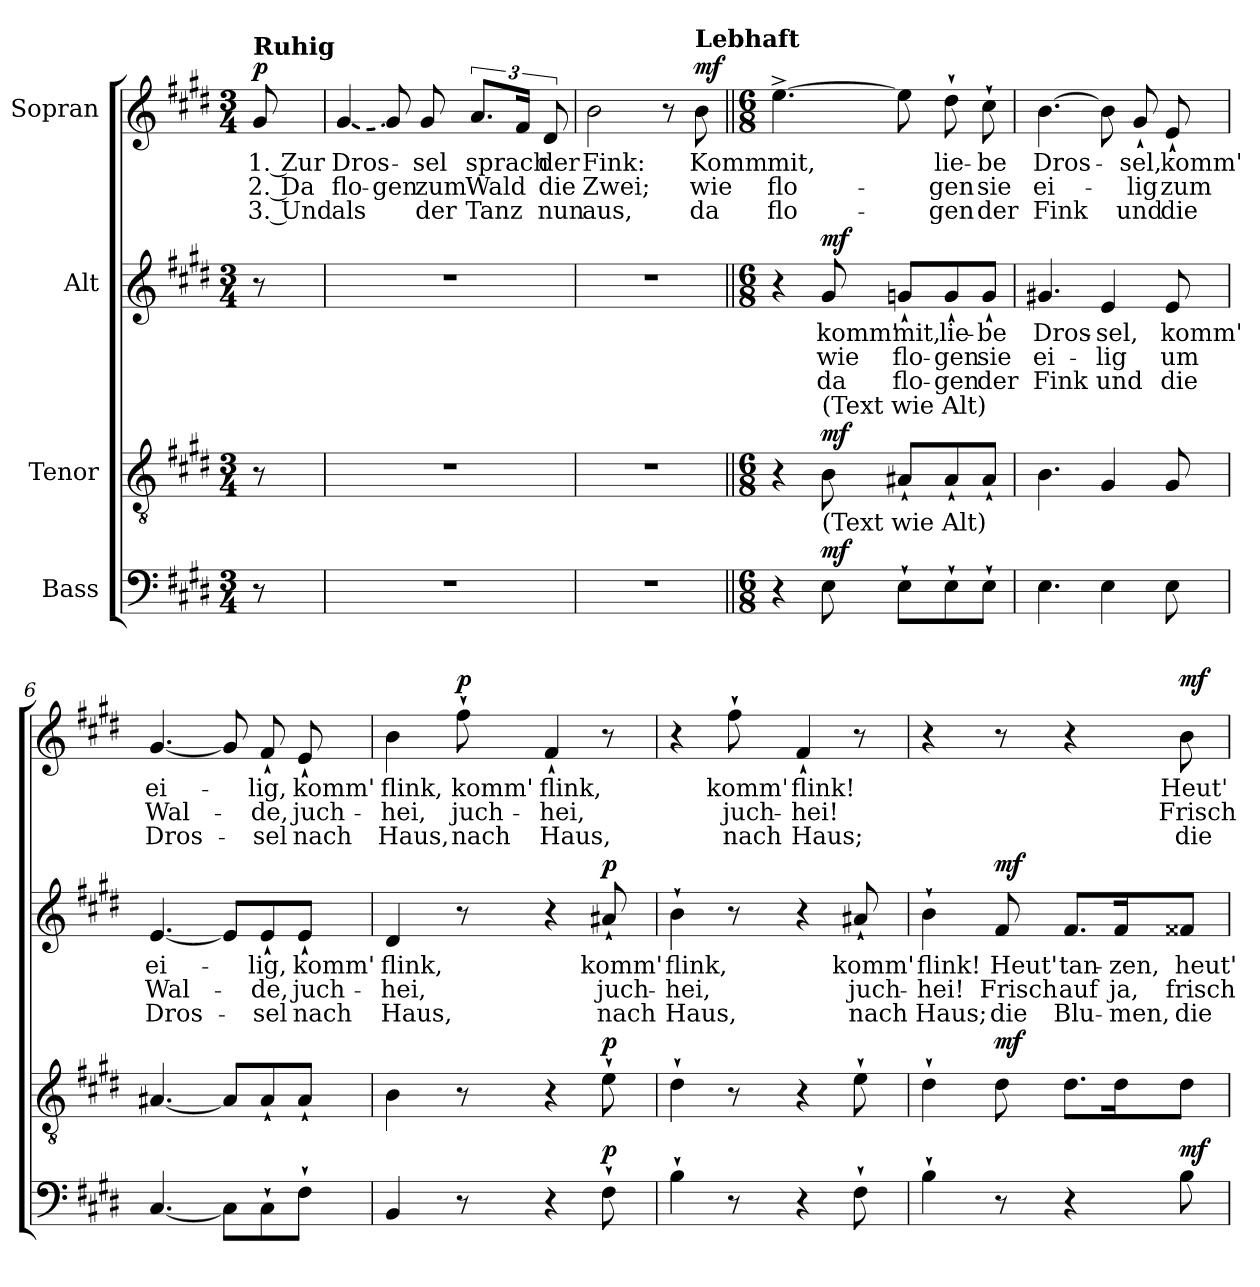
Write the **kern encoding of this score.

**kern	**dynam	**kern	**dynam	**kern	**text	**text	**text	**dynam	**kern	**text	**text	**text	**dynam
*part4	*part4	*part3	*part3	*part2	*part2	*part2	*part2	*part2	*part1	*part1	*part1	*part1	*part1
*staff4	*staff4	*staff3	*staff3	*staff2	*staff2	*staff2	*staff2	*staff2	*staff1	*staff1	*staff1	*staff1	*staff1
*I"Bass	*	*I"Tenor	*	*I"Alt	*	*	*	*	*I"Sopran	*	*	*	*
*clefF4	*	*clefGv2	*	*clefG2	*	*	*	*	*clefG2	*	*	*	*
*k[f#c#g#d#]	*	*k[f#c#g#d#]	*	*k[f#c#g#d#]	*	*	*	*	*k[f#c#g#d#]	*	*	*	*
*M3/4	*	*M3/4	*	*M3/4	*	*	*	*	*M3/4	*	*	*	*
=1	=1	=1	=1	=1	=1	=1	=1	=1	=1	=1	=1	=1	=1
!	!	!	!	!	!	!	!	!	!LO:TX:a:B:t=Ruhig	!	!	!	!
!	!	!	!	!	!	!	!	!	!	!LO:LY:b	!LO:LY:b	!LO:LY:b	!LO:DY:a
8r	.	8r	.	8r	.	.	.	.	8g#/	1. Zur	2. Da	3. Und	p
=2	=2	=2	=2	=2	=2	=2	=2	=2	=2	=2	=2	=2	=2
!	!	!	!	!	!	!	!	!	!LO:T:dash	!LO:LY:b	!LO:LY:b	!LO:LY:b	!
2.r	.	2.r	.	2.r	.	.	.	.	[4g#/	Dros-	flo-	als	.
!	!	!	!	!	!	!	!	!	!	!	!LO:LY:b	!	!
.	.	.	.	.	.	.	.	.	8g#/]	.	-gen	.	.
!	!	!	!	!	!	!	!	!	!	!LO:LY:b	!LO:LY:b	!LO:LY:b	!
.	.	.	.	.	.	.	.	.	8g#/	-sel	zum	der	.
!	!	!	!	!	!	!	!	!	!	!LO:LY:b	!LO:LY:b	!LO:LY:b	!
.	.	.	.	.	.	.	.	.	12.a/L	sprach	Wald	Tanz	.
.	.	.	.	.	.	.	.	.	24f#/Jk	.	.	.	.
!	!	!	!	!	!	!	!	!	!	!LO:LY:b	!LO:LY:b	!LO:LY:b	!
.	.	.	.	.	.	.	.	.	12d#/	der	die	nun	.
=3	=3	=3	=3	=3	=3	=3	=3	=3	=3	=3	=3	=3	=3
!	!	!	!	!	!	!	!	!	!	!LO:LY:b	!LO:LY:b	!LO:LY:b	!
2.r	.	2.r	.	2.r	.	.	.	.	2b\	Fink:	Zwei;	aus,	.
.	.	.	.	.	.	.	.	.	8r	.	.	.	.
!	!	!	!	!	!	!	!	!	!LO:TX:a:B:t=Lebhaft	!	!	!	!
!	!	!	!	!	!	!	!	!	!	!LO:LY:b	!LO:LY:b	!LO:LY:b	!LO:DY:a
.	.	.	.	.	.	.	.	.	8b\	Komm	wie	da	mf
!!LO:LB:g=z
=4||	=4||	=4||	=4||	=4||	=4||	=4||	=4||	=4||	=4||	=4||	=4||	=4||	=4||
*M6/8	*	*M6/8	*	*M6/8	*	*	*	*	*M6/8	*	*	*	*
!	!	!	!	!	!	!	!	!	!	!LO:LY:b	!LO:LY:b	!LO:LY:b	!
4r	.	4r	.	4r	.	.	.	.	[4.ee^\	mit,	flo-	flo-	.
!	!	!LO:TX:a:t=(Text wie Alt)	!	!	!	!	!	!	!	!	!	!	!
!LO:TX:a:t=(Text wie Alt)	!	!	!	!	!	!	!	!	!	!	!	!	!
!	!LO:DY:a	!	!LO:DY:a	!	!LO:LY:b	!LO:LY:b	!LO:LY:b	!LO:DY:a	!	!	!	!	!
8E\	mf	8B\	mf	8g#/	komm'	wie	da	mf	.	.	.	.	.
!	!	!	!	!	!LO:LY:b	!LO:LY:b	!LO:LY:b	!	!	!	!	!	!
8E`\L	.	8A#X`/L	.	8gn`/L	mit,	flo-	flo-	.	8ee\]	.	.	.	.
!	!	!	!	!	!LO:LY:b	!LO:LY:b	!LO:LY:b	!	!	!LO:LY:b	!LO:LY:b	!LO:LY:b	!
8E`\	.	8A#`/	.	8g`/	lie-	-gen	-gen	.	8dd#`\	lie-	-gen	-gen	.
!	!	!	!	!	!LO:LY:b	!LO:LY:b	!LO:LY:b	!	!	!LO:LY:b	!LO:LY:b	!LO:LY:b	!
8E`\J	.	8A#`/J	.	8g`/J	-be	sie	der	.	8cc#`\	-be	sie	der	.
=5	=5	=5	=5	=5	=5	=5	=5	=5	=5	=5	=5	=5	=5
!	!	!	!	!	!LO:LY:b	!LO:LY:b	!LO:LY:b	!	!	!LO:LY:b	!LO:LY:b	!LO:LY:b	!
4.E\	.	4.B\	.	4.g#X/	Dros-	ei-	Fink	.	[4.b\	Dros-	ei-	Fink	.
!	!	!	!	!	!LO:LY:b	!LO:LY:b	!LO:LY:b	!	!	!	!	!	!
4E\	.	4G#/	.	4e/	-sel,	-lig	und	.	8b\]	.	.	.	.
!	!	!	!	!	!	!	!	!	!	!LO:LY:b	!LO:LY:b	!LO:LY:b	!
.	.	.	.	.	.	.	.	.	8g#`/	-sel,	-lig	und	.
!	!	!	!	!	!LO:LY:b	!LO:LY:b	!LO:LY:b	!	!	!LO:LY:b	!LO:LY:b	!LO:LY:b	!
8E\	.	8G#/	.	8e/	komm'	um	die	.	8e`/	komm'	zum	die	.
=6	=6	=6	=6	=6	=6	=6	=6	=6	=6	=6	=6	=6	=6
!	!	!	!	!	!LO:LY:b	!LO:LY:b	!LO:LY:b	!	!	!LO:LY:b	!LO:LY:b	!LO:LY:b	!
[4.C#/	.	[4.A#X/	.	[4.e/	ei-	Wal-	Dros-	.	[4.g#/	ei-	Wal-	Dros-	.
8C#\L]	.	8A#/L]	.	8e/L]	.	.	.	.	8g#/]	.	.	.	.
!	!	!	!	!	!LO:LY:b	!LO:LY:b	!LO:LY:b	!	!	!LO:LY:b	!LO:LY:b	!LO:LY:b	!
8C#`\	.	8A#`/	.	8e`/	-lig,	-de,	-sel	.	8f#`/	-lig,	-de,	-sel	.
!	!	!	!	!	!LO:LY:b	!LO:LY:b	!LO:LY:b	!	!	!LO:LY:b	!LO:LY:b	!LO:LY:b	!
8F#`\J	.	8A#`/J	.	8e`/J	komm'	juch-	nach	.	8e`/	komm'	juch-	nach	.
!!LO:LB:g=z
=7	=7	=7	=7	=7	=7	=7	=7	=7	=7	=7	=7	=7	=7
!	!	!	!	!	!LO:LY:b	!LO:LY:b	!LO:LY:b	!	!	!LO:LY:b	!LO:LY:b	!LO:LY:b	!
4BB/	.	4B\	.	4d#/	flink,	-hei,	Haus,	.	4b\	flink,	-hei,	Haus,	.
!	!	!	!	!	!	!	!	!	!	!LO:LY:b	!LO:LY:b	!LO:LY:b	!LO:DY:a
8r	.	8r	.	8r	.	.	.	.	8ff#`\	komm'	juch-	nach	p
!	!	!	!	!	!	!	!	!	!	!LO:LY:b	!LO:LY:b	!LO:LY:b	!
4r	.	4r	.	4r	.	.	.	.	4f#`/	flink,	-hei,	Haus,	.
!	!LO:DY:a	!	!LO:DY:a	!	!LO:LY:b	!LO:LY:b	!LO:LY:b	!LO:DY:a	!	!	!	!	!
8F#`\	p	8e`\	p	8a#X`/	komm'	juch-	nach	p	8r	.	.	.	.
=8	=8	=8	=8	=8	=8	=8	=8	=8	=8	=8	=8	=8	=8
!	!	!	!	!	!LO:LY:b	!LO:LY:b	!LO:LY:b	!	!	!	!	!	!
4B`\	.	4d#`\	.	4b`\	flink,	-hei,	Haus,	.	4r	.	.	.	.
!	!	!	!	!	!	!	!	!	!	!LO:LY:b	!LO:LY:b	!LO:LY:b	!
8r	.	8r	.	8r	.	.	.	.	8ff#`\	komm'	juch-	nach	.
!	!	!	!	!	!	!	!	!	!	!LO:LY:b	!LO:LY:b	!LO:LY:b	!
4r	.	4r	.	4r	.	.	.	.	4f#`/	flink!	-hei!	Haus;	.
!	!	!	!	!	!LO:LY:b	!LO:LY:b	!LO:LY:b	!	!	!	!	!	!
8F#`\	.	8e`\	.	8a#X`/	komm'	juch-	nach	.	8r	.	.	.	.
=9	=9	=9	=9	=9	=9	=9	=9	=9	=9	=9	=9	=9	=9
!	!	!	!	!	!LO:LY:b	!LO:LY:b	!LO:LY:b	!	!	!	!	!	!
4B`\	.	4d#`\	.	4b`\	flink!	-hei!	Haus;	.	4r	.	.	.	.
!	!	!	!LO:DY:a	!	!LO:LY:b	!LO:LY:b	!LO:LY:b	!LO:DY:a	!	!	!	!	!
8r	.	8d#\	mf	8f#/	Heut'	Frisch	die	mf	8r	.	.	.	.
!	!	!	!	!	!LO:LY:b	!LO:LY:b	!LO:LY:b	!	!	!	!	!	!
4r	.	8.d#\L	.	8.f#/L	tan-	auf	Blu-	.	4r	.	.	.	.
!	!	!	!	!	!LO:LY:b	!LO:LY:b	!LO:LY:b	!	!	!	!	!	!
.	.	16d#\K	.	16f#/K	-zen,	ja,	-men,	.	.	.	.	.	.
!	!LO:DY:a	!	!	!	!LO:LY:b	!LO:LY:b	!LO:LY:b	!	!	!LO:LY:b	!LO:LY:b	!LO:LY:b	!LO:DY:a
8B\	mf	8d#\J	.	8f##X/J	heut'	frisch	die	.	8b\	Heut'	Frisch	die	mf
=	=	=	=	=	=	=	=	=	=	=	=	=	=
*-	*-	*-	*-	*-	*-	*-	*-	*-	*-	*-	*-	*-	*-
